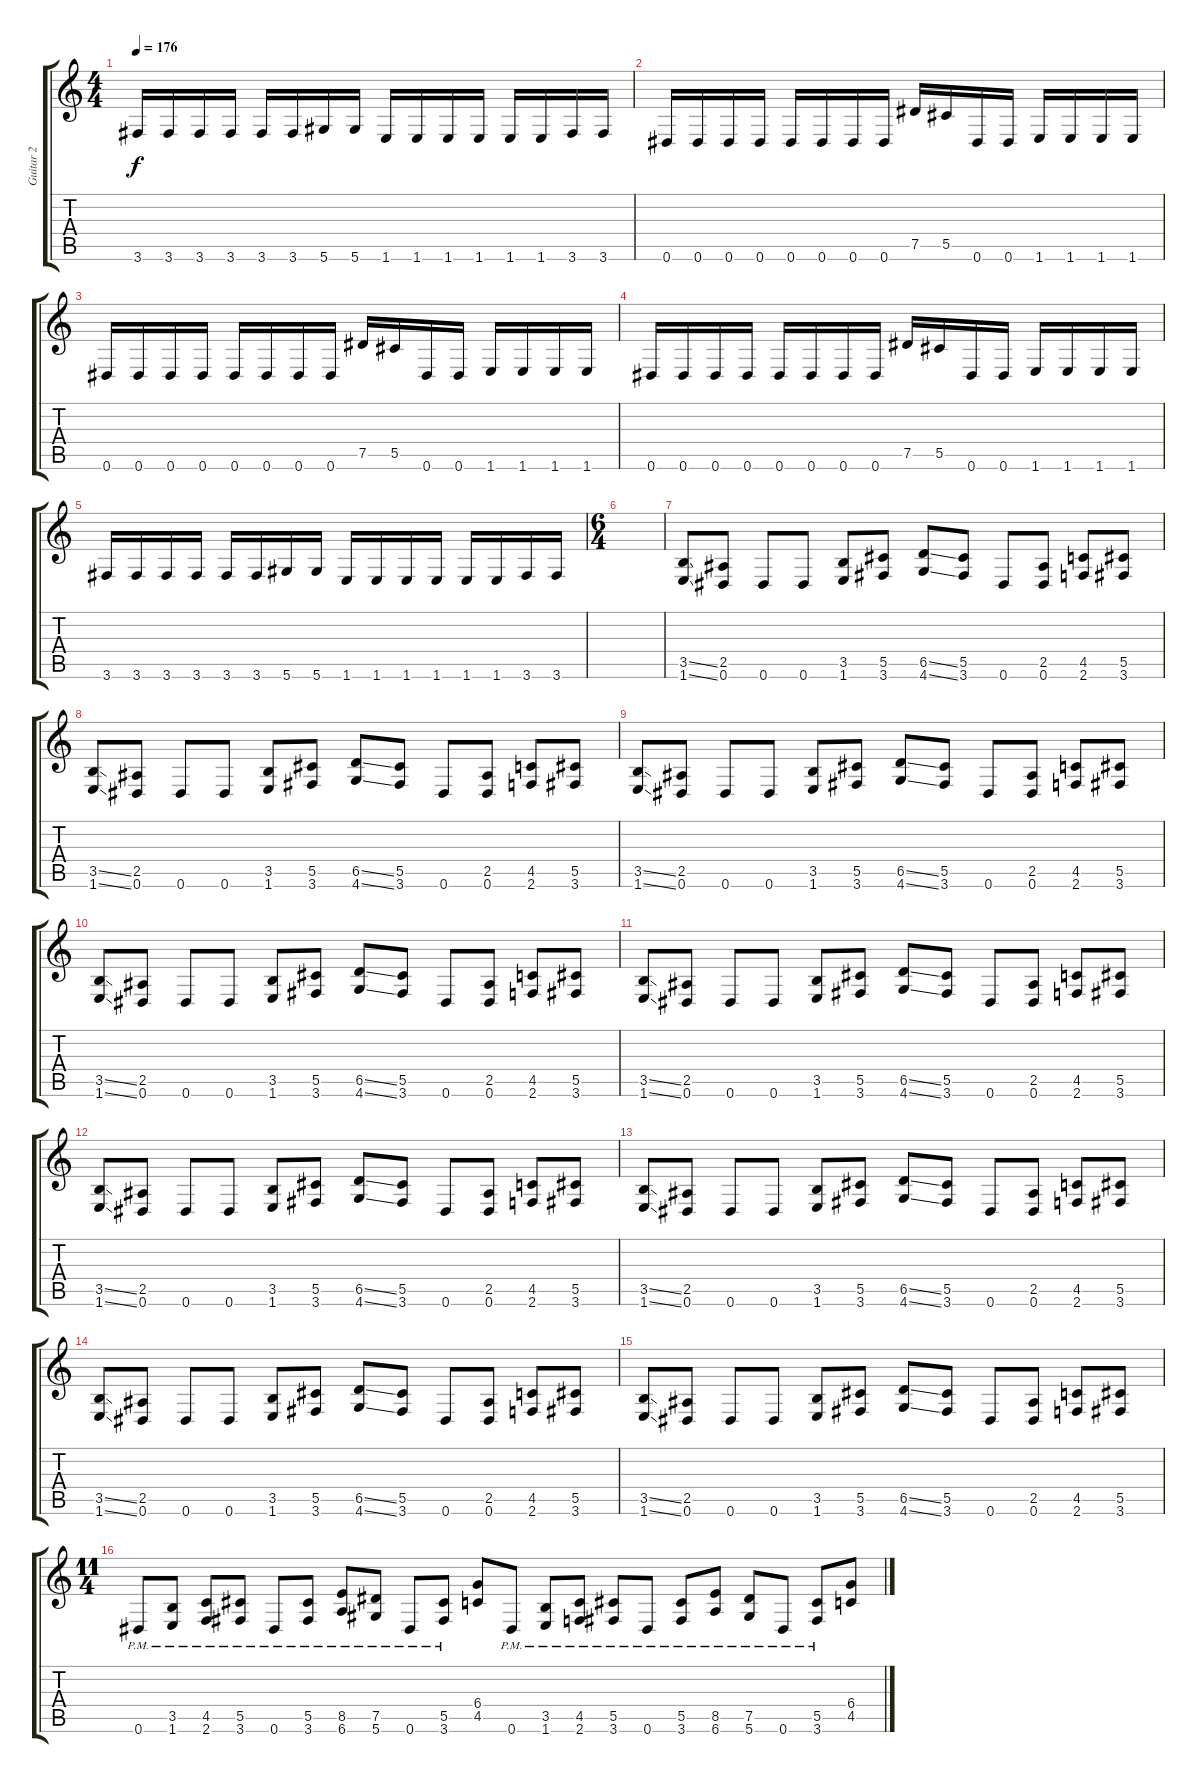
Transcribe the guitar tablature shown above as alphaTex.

\track ("Guitar 2" "Guitar 2") {instrument distortionguitar}
\staff {score tabs}
\tuning (Eb4 Bb3 Gb3 Db3 Ab2 Eb2) {hide}
\ts (4 4)
\tempo 176
\clef g2
\ks c
3.6.16{dy f} 3.6.16 3.6.16 3.6.16 3.6.16 3.6.16 5.6.16 5.6.16 1.6.16 1.6.16 1.6.16 1.6.16 1.6.16 1.6.16 3.6.16 3.6.16 |
0.6.16 0.6.16 0.6.16 0.6.16 0.6.16 0.6.16 0.6.16 0.6.16 7.5.16 5.5.16 0.6.16 0.6.16 1.6.16 1.6.16 1.6.16 1.6.16 |
0.6.16 0.6.16 0.6.16 0.6.16 0.6.16 0.6.16 0.6.16 0.6.16 7.5.16 5.5.16 0.6.16 0.6.16 1.6.16 1.6.16 1.6.16 1.6.16 |
0.6.16 0.6.16 0.6.16 0.6.16 0.6.16 0.6.16 0.6.16 0.6.16 7.5.16 5.5.16 0.6.16 0.6.16 1.6.16 1.6.16 1.6.16 1.6.16 |
3.6.16 3.6.16 3.6.16 3.6.16 3.6.16 3.6.16 5.6.16 5.6.16 1.6.16 1.6.16 1.6.16 1.6.16 1.6.16 1.6.16 3.6.16 3.6.16 |
\ts (6 4)
|
(3.5{ss} 1.6{ss}).8 (2.5 0.6).8 0.6.8 0.6.8 (3.5 1.6).8 (5.5 3.6).8 (6.5{ss} 4.6{ss}).8 (5.5 3.6).8 0.6.8 (2.5 0.6).8 (4.5 2.6).8 (5.5 3.6).8 |
(3.5{ss} 1.6{ss}).8 (2.5 0.6).8 0.6.8 0.6.8 (3.5 1.6).8 (5.5 3.6).8 (6.5{ss} 4.6{ss}).8 (5.5 3.6).8 0.6.8 (2.5 0.6).8 (4.5 2.6).8 (5.5 3.6).8 |
(3.5{ss} 1.6{ss}).8 (2.5 0.6).8 0.6.8 0.6.8 (3.5 1.6).8 (5.5 3.6).8 (6.5{ss} 4.6{ss}).8 (5.5 3.6).8 0.6.8 (2.5 0.6).8 (4.5 2.6).8 (5.5 3.6).8 |
(3.5{ss} 1.6{ss}).8 (2.5 0.6).8 0.6.8 0.6.8 (3.5 1.6).8 (5.5 3.6).8 (6.5{ss} 4.6{ss}).8 (5.5 3.6).8 0.6.8 (2.5 0.6).8 (4.5 2.6).8 (5.5 3.6).8 |
(3.5{ss} 1.6{ss}).8 (2.5 0.6).8 0.6.8 0.6.8 (3.5 1.6).8 (5.5 3.6).8 (6.5{ss} 4.6{ss}).8 (5.5 3.6).8 0.6.8 (2.5 0.6).8 (4.5 2.6).8 (5.5 3.6).8 |
(3.5{ss} 1.6{ss}).8 (2.5 0.6).8 0.6.8 0.6.8 (3.5 1.6).8 (5.5 3.6).8 (6.5{ss} 4.6{ss}).8 (5.5 3.6).8 0.6.8 (2.5 0.6).8 (4.5 2.6).8 (5.5 3.6).8 |
(3.5{ss} 1.6{ss}).8 (2.5 0.6).8 0.6.8 0.6.8 (3.5 1.6).8 (5.5 3.6).8 (6.5{ss} 4.6{ss}).8 (5.5 3.6).8 0.6.8 (2.5 0.6).8 (4.5 2.6).8 (5.5 3.6).8 |
(3.5{ss} 1.6{ss}).8 (2.5 0.6).8 0.6.8 0.6.8 (3.5 1.6).8 (5.5 3.6).8 (6.5{ss} 4.6{ss}).8 (5.5 3.6).8 0.6.8 (2.5 0.6).8 (4.5 2.6).8 (5.5 3.6).8 |
(3.5{ss} 1.6{ss}).8 (2.5 0.6).8 0.6.8 0.6.8 (3.5 1.6).8 (5.5 3.6).8 (6.5{ss} 4.6{ss}).8 (5.5 3.6).8 0.6.8 (2.5 0.6).8 (4.5 2.6).8 (5.5 3.6).8 |
\ts (11 4)
0.6{pm}.8 (3.5 1.6{pm}).8 (4.5{pm} 2.6{pm}).8 (5.5{pm} 3.6{pm}).8 0.6{pm}.8 (5.5{pm} 3.6{pm}).8 (8.5{pm} 6.6{pm}).8 (7.5{pm} 5.6{pm}).8 0.6{pm}.8 (5.5{pm} 3.6{pm}).8 (6.4 4.5).8 0.6{pm}.8 (3.5 1.6{pm}).8 (4.5{pm} 2.6{pm}).8 (5.5{pm} 3.6{pm}).8 0.6{pm}.8 (5.5{pm} 3.6{pm}).8 (8.5{pm} 6.6{pm}).8 (7.5{pm} 5.6{pm}).8 0.6{pm}.8 (5.5{pm} 3.6{pm}).8 (6.4 4.5).8
